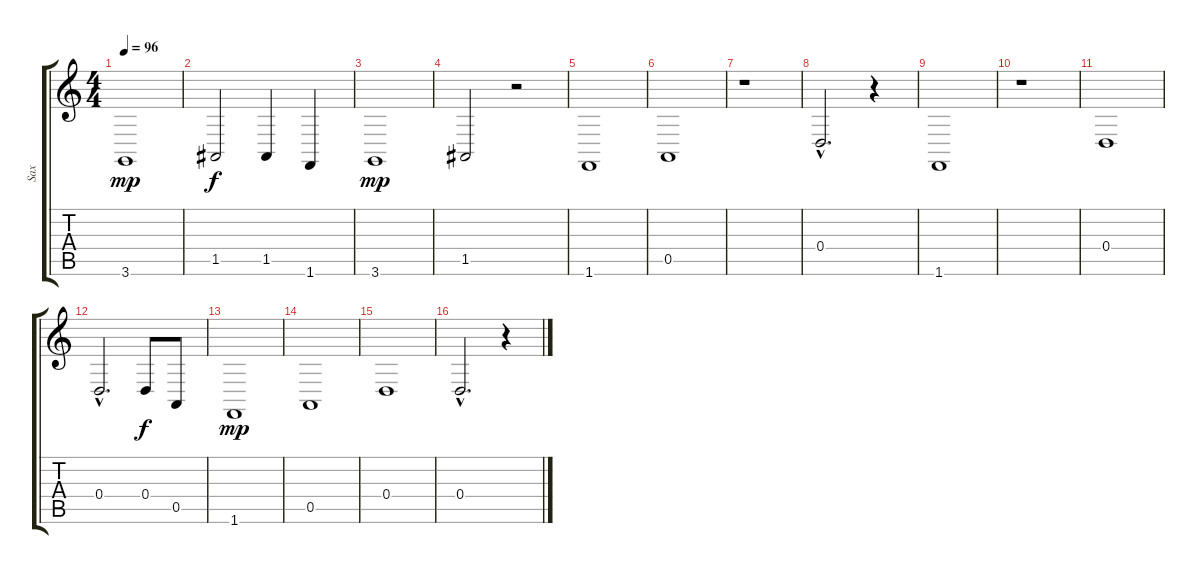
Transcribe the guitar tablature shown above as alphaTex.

\track ("Sax" "Sax") {instrument tenorsax}
\staff {score tabs}
\tuning (E4 B3 G3 D3 A2 E2) {hide}
\ts (4 4)
\tempo 96
\clef g2
\ks c
3.6.1{dy mp} |
1.5.2{dy f} 1.5.4 1.6.4 |
3.6.1{dy mp} |
1.5.2 r.2 |
1.6.1 |
0.5.1 |
r.1 |
0.4{hac}.2{d} r.4 |
1.6.1 |
r.1 |
0.4.1 |
0.4{hac}.2{d} 0.4.8{dy f} 0.5.8 |
1.6.1{dy mp} |
0.5.1 |
0.4.1 |
0.4{hac}.2{d} r.4
